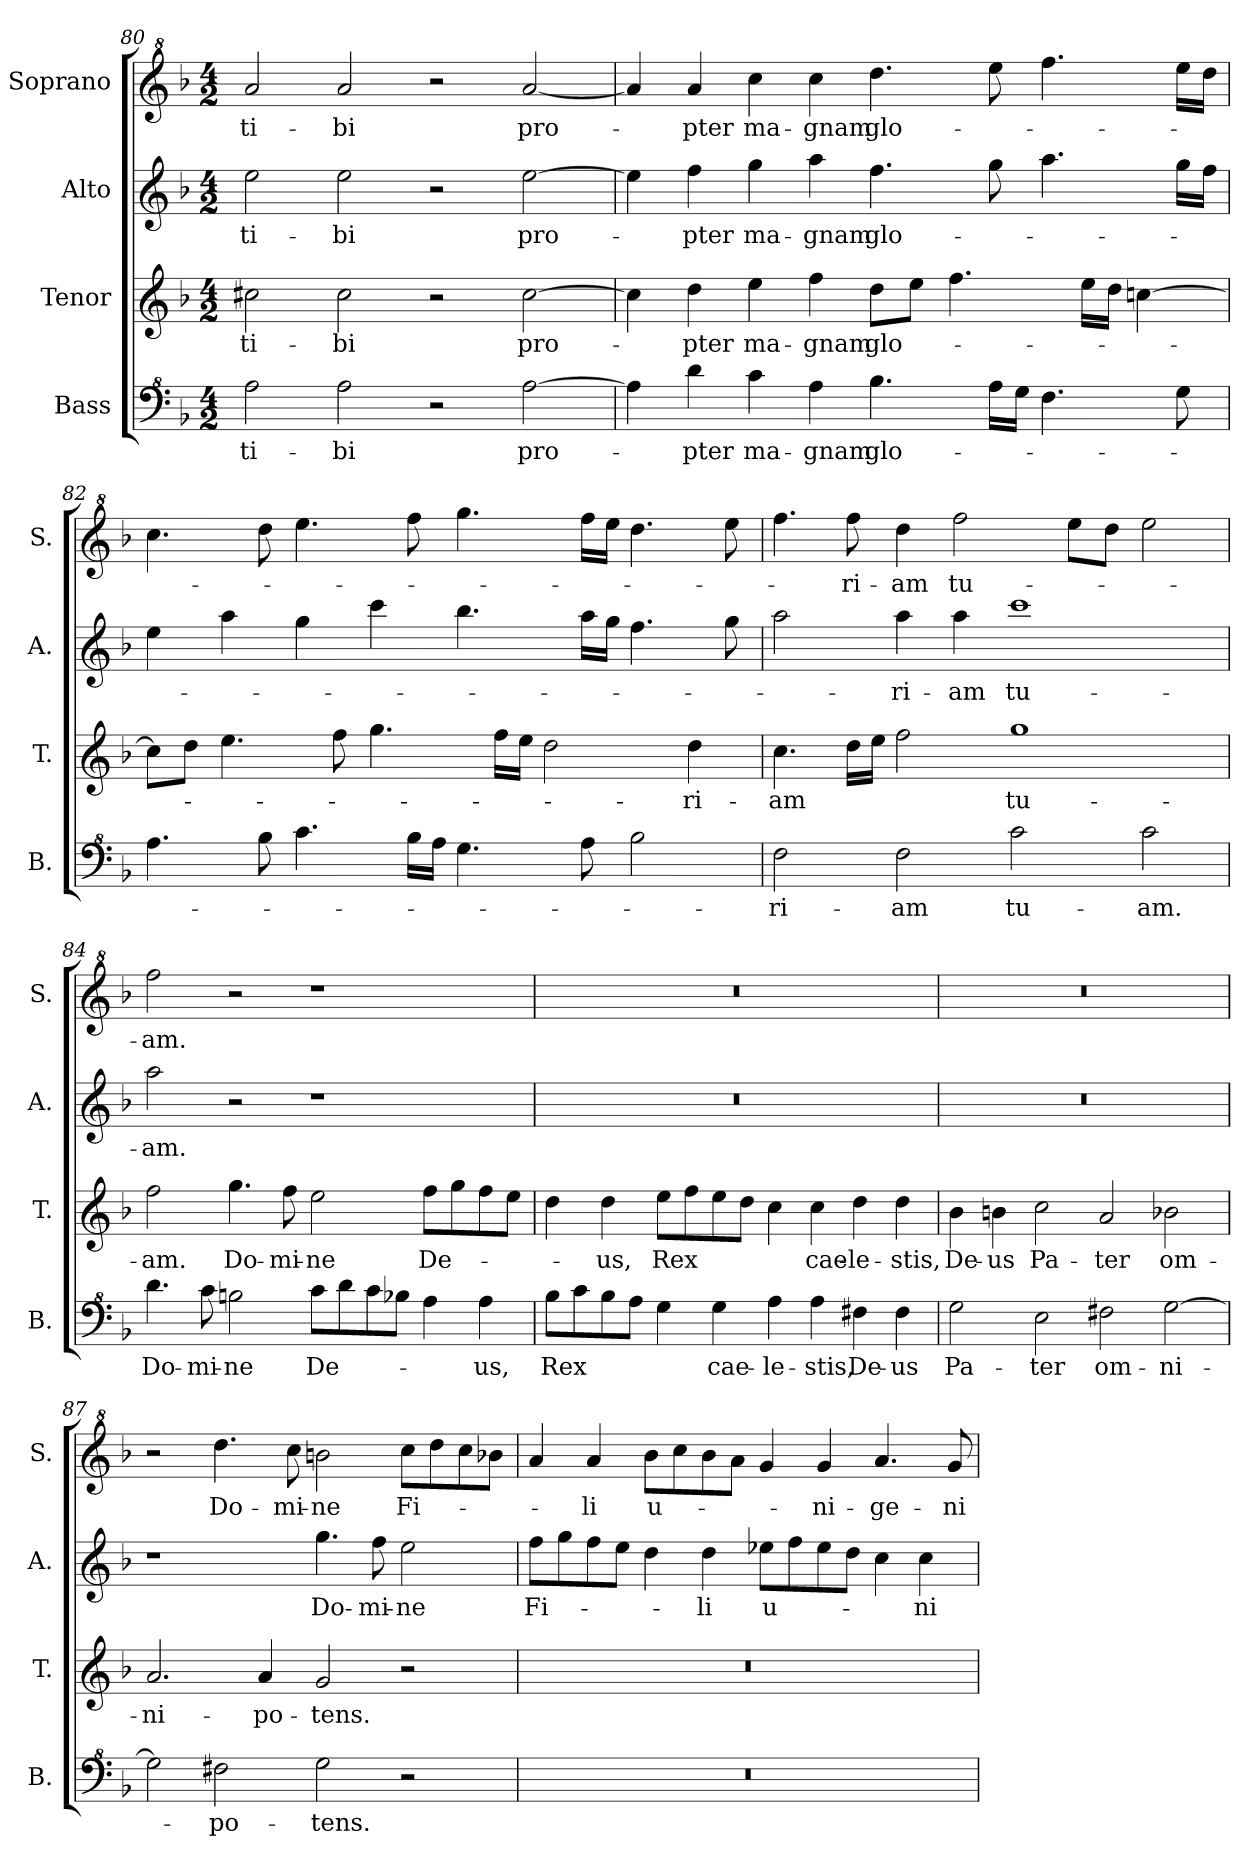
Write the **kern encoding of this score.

**kern	**text	**kern	**text	**kern	**text	**kern	**text
*part4	*part4	*part3	*part3	*part2	*part2	*part1	*part1
*staff4	*staff4	*staff3	*staff3	*staff2	*staff2	*staff1	*staff1
*I"Bass	*	*I"Tenor	*	*I"Alto	*	*I"Soprano	*
*I'B.	*	*I'T.	*	*I'A.	*	*I'S.	*
*clefF^4	*	*clefG2	*	*clefG2	*	*clefG^2	*
*k[b-]	*	*k[b-]	*	*k[b-]	*	*k[b-]	*
*M4/2	*	*M4/2	*	*M4/2	*	*M4/2	*
=80	=80	=80	=80	=80	=80	=80	=80
!	!LO:LY:b	!	!LO:LY:b	!	!LO:LY:b	!	!LO:LY:b
2a\	ti-	2cc#X\	ti-	2ee\	ti-	2aa/	ti-
!	!LO:LY:b	!	!LO:LY:b	!	!LO:LY:b	!	!LO:LY:b
2a\	-bi	2cc#\	-bi	2ee\	-bi	2aa/	-bi
2r	.	2r	.	2r	.	2r	.
!	!LO:LY:b	!	!LO:LY:b	!	!LO:LY:b	!	!LO:LY:b
[2a\	pro-	[2cc#\	pro-	[2ee\	pro-	[2aa/	pro-
=81	=81	=81	=81	=81	=81	=81	=81
4a\]	.	4cc#\]	.	4ee\]	.	4aa/]	.
!	!LO:LY:b	!	!LO:LY:b	!	!LO:LY:b	!	!LO:LY:b
4dd\	-pter	4dd\	-pter	4ff\	-pter	4aa/	-pter
!	!LO:LY:b	!	!LO:LY:b	!	!LO:LY:b	!	!LO:LY:b
4cc\	ma-	4ee\	ma-	4gg\	ma-	4ccc\	ma-
!	!LO:LY:b	!	!LO:LY:b	!	!LO:LY:b	!	!LO:LY:b
4a\	-gnam	4ff\	-gnam	4aa\	-gnam	4ccc\	-gnam
!	!LO:LY:b	!	!LO:LY:b	!	!LO:LY:b	!	!LO:LY:b
4.b-\	glo-	8dd\L	glo-	4.ff\	glo-	4.ddd\	glo-
.	.	8ee\J	.	.	.	.	.
.	.	4.ff\	.	.	.	.	.
16a\LL	.	.	.	8gg\	.	8eee\	.
16g\JJ	.	.	.	.	.	.	.
4.f\	.	.	.	4.aa\	.	4.fff\	.
.	.	16ee\LL	.	.	.	.	.
.	.	16dd\JJ	.	.	.	.	.
.	.	[4ccni\	.	.	.	.	.
8g\	.	.	.	16gg\LL	.	16eee\LL	.
.	.	.	.	16ff\JJ	.	16ddd\JJ	.
=82	=82	=82	=82	=82	=82	=82	=82
4.a\	.	8cc\L]	.	4ee\	.	4.ccc\	.
.	.	8dd\J	.	.	.	.	.
.	.	4.ee\	.	4aa\	.	.	.
8b-\	.	.	.	.	.	8ddd\	.
4.cc\	.	.	.	4gg\	.	4.eee\	.
.	.	8ff\	.	.	.	.	.
.	.	4.gg\	.	4ccc\	.	.	.
16b-\LL	.	.	.	.	.	8fff\	.
16a\JJ	.	.	.	.	.	.	.
4.g\	.	.	.	4.bb-\	.	4.ggg\	.
.	.	16ff\LL	.	.	.	.	.
.	.	16ee\JJ	.	.	.	.	.
.	.	2dd\	.	.	.	.	.
8a\	.	.	.	16aa\LL	.	16fff\LL	.
.	.	.	.	16gg\JJ	.	16eee\JJ	.
2b-\	.	.	.	4.ff\	.	4.ddd\	.
!	!	!	!LO:LY:b	!	!	!	!
.	.	4dd\	-ri-	.	.	.	.
.	.	.	.	8gg\	.	8eee\	.
=83	=83	=83	=83	=83	=83	=83	=83
!	!LO:LY:b	!	!LO:LY:b	!	!	!	!
2f\	-ri-	4.cc\	-am	2aa\	.	4.fff\	.
!	!	!	!	!	!	!	!LO:LY:b
.	.	16dd\LL	.	.	.	8fff\	-ri-
.	.	16ee\JJ	.	.	.	.	.
!	!LO:LY:b	!	!	!	!LO:LY:b	!	!LO:LY:b
2f\	-am	2ff\	.	4aa\	-ri-	4ddd\	-am
!	!	!	!	!	!LO:LY:b	!	!LO:LY:b
.	.	.	.	4aa\	-am	2fff\	tu-
!	!LO:LY:b	!	!LO:LY:b	!	!LO:LY:b	!	!
2cc\	tu-	1gg	tu-	1ccc	tu-	.	.
.	.	.	.	.	.	8eee\L	.
.	.	.	.	.	.	8ddd\J	.
!	!LO:LY:b	!	!	!	!	!	!
2cc\	-am.	.	.	.	.	2eee\	.
=84	=84	=84	=84	=84	=84	=84	=84
!	!LO:LY:b	!	!LO:LY:b	!	!LO:LY:b	!	!LO:LY:b
4.dd\	Do-	2ff\	-am.	2aa\	-am.	2fff\	-am.
!	!LO:LY:b	!	!	!	!	!	!
8cc\	-mi-	.	.	.	.	.	.
!	!LO:LY:b	!	!LO:LY:b	!	!	!	!
2bn\	-ne	4.gg\	Do-	2r	.	2r	.
!	!	!	!LO:LY:b	!	!	!	!
.	.	8ff\	-mi-	.	.	.	.
!	!LO:LY:b	!	!LO:LY:b	!	!	!	!
8cc\L	De-	2ee\	-ne	1r	.	1r	.
8dd\	.	.	.	.	.	.	.
8cc\	.	.	.	.	.	.	.
8b-X\J	.	.	.	.	.	.	.
!	!	!	!LO:LY:b	!	!	!	!
4a\	.	8ff\L	De-	.	.	.	.
.	.	8gg\	.	.	.	.	.
!	!LO:LY:b	!	!	!	!	!	!
4a\	-us,	8ff\	.	.	.	.	.
.	.	8ee\J	.	.	.	.	.
!!LO:LB:g=z
=85	=85	=85	=85	=85	=85	=85	=85
!	!LO:LY:b	!	!	!	!	!	!
8b-\L	Rex	4dd\	.	0r	.	0r	.
8cc\	.	.	.	.	.	.	.
!	!	!	!LO:LY:b	!	!	!	!
8b-\	.	4dd\	-us,	.	.	.	.
8a\J	.	.	.	.	.	.	.
!	!	!	!LO:LY:b	!	!	!	!
4g\	.	8ee\L	Rex	.	.	.	.
.	.	8ff\	.	.	.	.	.
!	!LO:LY:b	!	!	!	!	!	!
4g\	cae-	8ee\	.	.	.	.	.
.	.	8dd\J	.	.	.	.	.
!	!LO:LY:b	!	!	!	!	!	!
4a\	-le-	4cc\	.	.	.	.	.
!	!LO:LY:b	!	!LO:LY:b	!	!	!	!
4a\	-stis,	4cc\	cae-	.	.	.	.
!	!LO:LY:b	!	!LO:LY:b	!	!	!	!
4f#X\	De-	4dd\	-le-	.	.	.	.
!	!LO:LY:b	!	!LO:LY:b	!	!	!	!
4f#\	-us	4dd\	-stis,	.	.	.	.
=86	=86	=86	=86	=86	=86	=86	=86
!	!LO:LY:b	!	!LO:LY:b	!	!	!	!
2g\	Pa-	4b-\	De-	0r	.	0r	.
!	!	!	!LO:LY:b	!	!	!	!
.	.	4bn\	-us	.	.	.	.
!	!LO:LY:b	!	!LO:LY:b	!	!	!	!
2e\	-ter	2cc\	Pa-	.	.	.	.
!	!LO:LY:b	!	!LO:LY:b	!	!	!	!
2f#X\	om-	2a/	-ter	.	.	.	.
!	!LO:LY:b	!	!LO:LY:b	!	!	!	!
[2g\	-ni-	2b-X\	om-	.	.	.	.
=87	=87	=87	=87	=87	=87	=87	=87
!	!	!	!LO:LY:b	!	!	!	!
2g\]	.	2.a/	-ni-	1r	.	2r	.
!	!LO:LY:b	!	!	!	!	!	!LO:LY:b
2f#X\	-po-	.	.	.	.	4.ddd\	Do-
!	!	!	!LO:LY:b	!	!	!	!
.	.	4a/	-po-	.	.	.	.
!	!	!	!	!	!	!	!LO:LY:b
.	.	.	.	.	.	8ccc\	-mi-
!	!LO:LY:b	!	!LO:LY:b	!	!LO:LY:b	!	!LO:LY:b
2g\	-tens.	2g/	-tens.	4.gg\	Do-	2bbn\	-ne
!	!	!	!	!	!LO:LY:b	!	!
.	.	.	.	8ff\	-mi-	.	.
!	!	!	!	!	!LO:LY:b	!	!LO:LY:b
2r	.	2r	.	2ee\	-ne	8ccc\L	Fi-
.	.	.	.	.	.	8ddd\	.
.	.	.	.	.	.	8ccc\	.
.	.	.	.	.	.	8bb-X\J	.
=88	=88	=88	=88	=88	=88	=88	=88
!	!	!	!	!	!LO:LY:b	!	!
0r	.	0r	.	8ff\L	Fi-	4aa/	.
.	.	.	.	8gg\	.	.	.
!	!	!	!	!	!	!	!LO:LY:b
.	.	.	.	8ff\	.	4aa/	-li
.	.	.	.	8ee\J	.	.	.
!	!	!	!	!	!	!	!LO:LY:b
.	.	.	.	4dd\	.	8bb-\L	u-
.	.	.	.	.	.	8ccc\	.
!	!	!	!	!	!LO:LY:b	!	!
.	.	.	.	4dd\	-li	8bb-\	.
.	.	.	.	.	.	8aa\J	.
!	!	!	!	!	!LO:LY:b	!	!
.	.	.	.	8ee-X\L	u-	4gg/	.
.	.	.	.	8ff\	.	.	.
!	!	!	!	!	!	!	!LO:LY:b
.	.	.	.	8ee-\	.	4gg/	-ni-
.	.	.	.	8dd\J	.	.	.
!	!	!	!	!	!	!	!LO:LY:b
.	.	.	.	4cc\	.	4.aa/	-ge-
!	!	!	!	!	!LO:LY:b	!	!
.	.	.	.	4cc\	-ni-	.	.
!	!	!	!	!	!	!	!LO:LY:b
.	.	.	.	.	.	8gg/	-ni-
=	=	=	=	=	=	=	=
*-	*-	*-	*-	*-	*-	*-	*-
